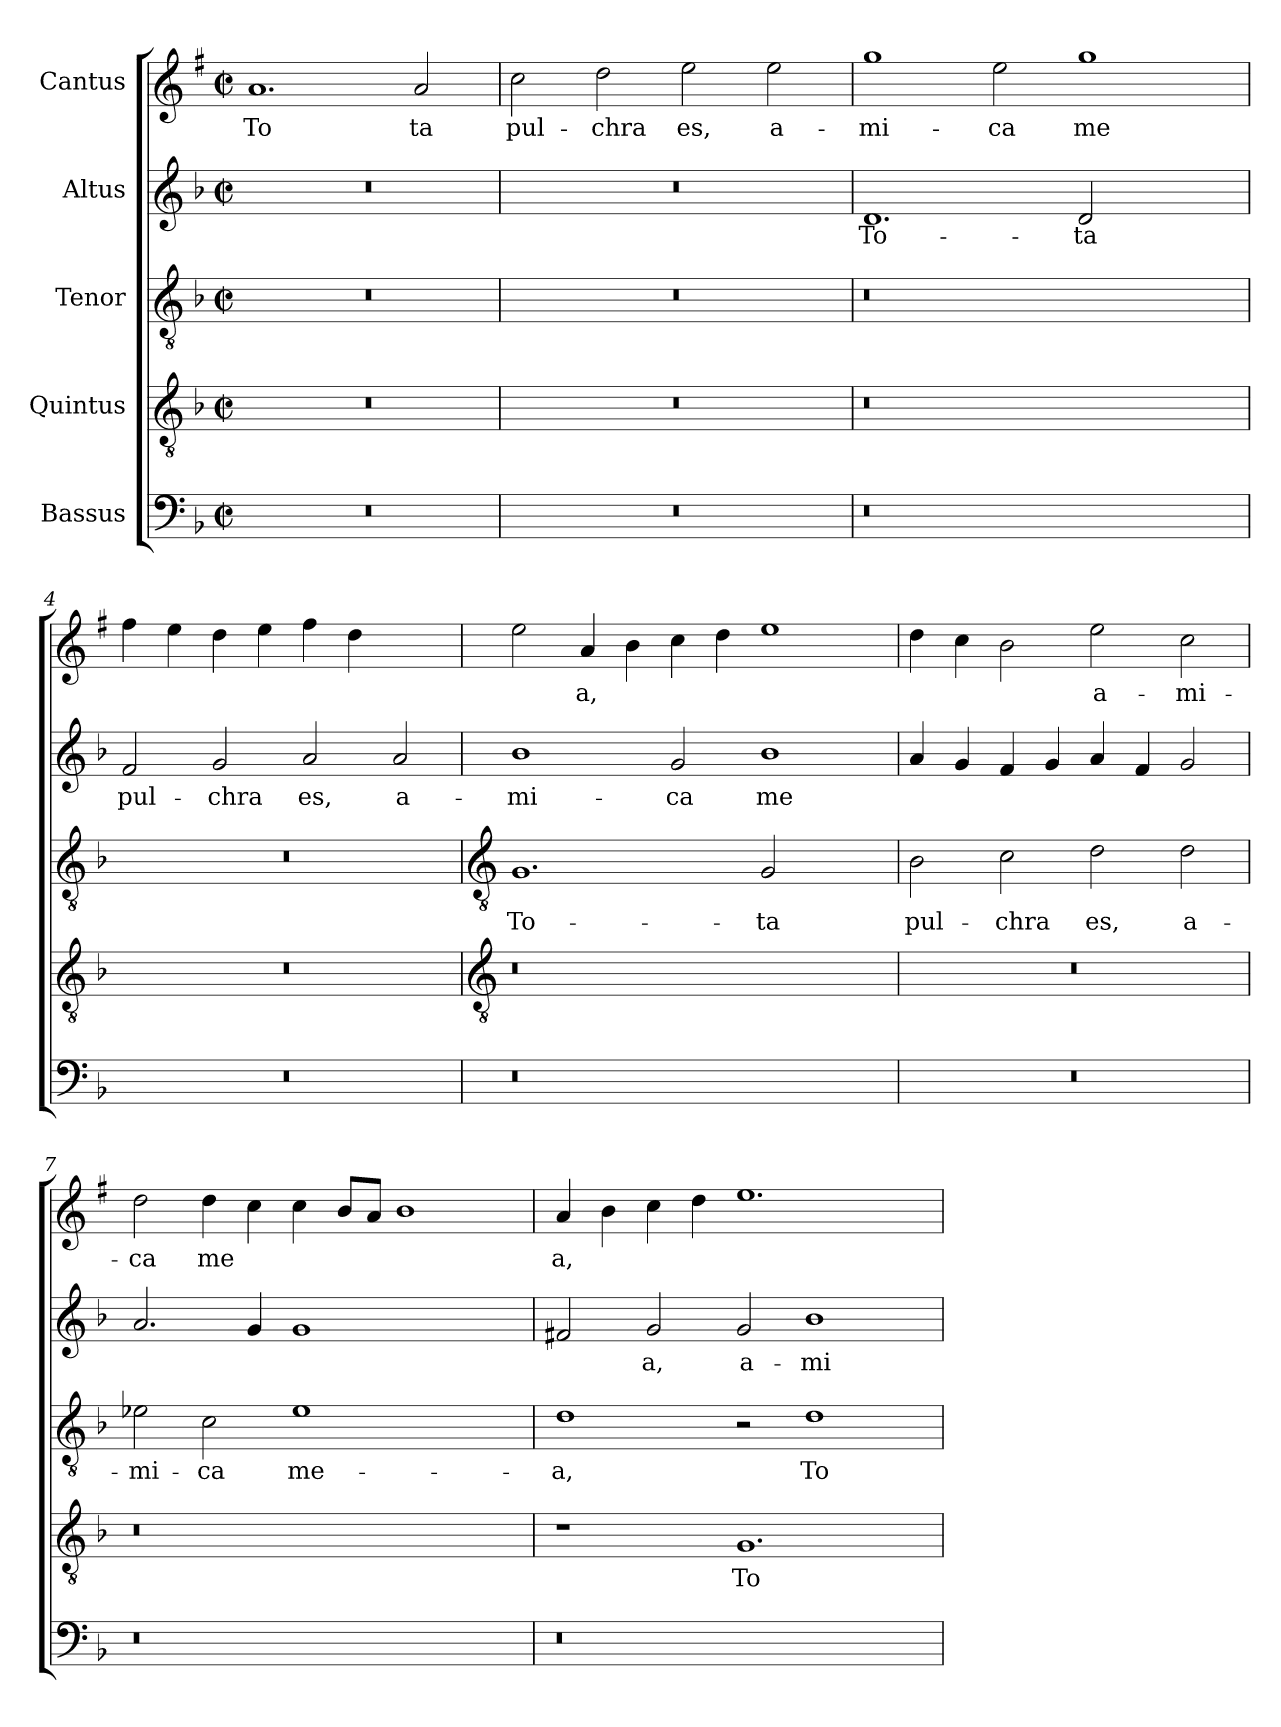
**kern	**kern	**text	**kern	**text	**kern	**text	**kern	**text
*part5	*part4	*part4	*part3	*part3	*part2	*part2	*part1	*part1
*staff5	*staff4	*staff4	*staff3	*staff3	*staff2	*staff2	*staff1	*staff1
*I"Bassus	*I"Quintus	*	*I"Tenor	*	*I"Altus	*	*I"Cantus	*
*clefF4	*clefGv2	*	*clefGv2	*	*clefG2	*	*clefG2	*
*	*	*	*	*	*	*	*ITrd1c2	*
*k[b-]	*k[b-]	*	*k[b-]	*	*k[b-]	*	*k[b-]	*
*F:	*F:	*	*F:	*	*F:	*	*F:	*
*M4/2	*M4/2	*	*M4/2	*	*M4/2	*	*M4/2	*
*met(c|)	*met(c|)	*	*met(c|)	*	*met(c|)	*	*met(c|)	*
=1	=1	=1	=1	=1	=1	=1	=1	=1
!	!	!	!	!	!	!	!	!LO:LY:b
0r	0r	.	0r	.	0r	.	1.g	To
!	!	!	!	!	!	!	!	!LO:LY:b
.	.	.	.	.	.	.	2g	ta
=2	=2	=2	=2	=2	=2	=2	=2	=2
!	!	!	!	!	!	!	!	!LO:LY:b
0r	0r	.	0r	.	0r	.	2b-	pul-
!	!	!	!	!	!	!	!	!LO:LY:b
.	.	.	.	.	.	.	2cc	-chra
!	!	!	!	!	!	!	!	!LO:LY:b
.	.	.	.	.	.	.	2dd	es,
!	!	!	!	!	!	!	!	!LO:LY:b
.	.	.	.	.	.	.	2dd	a-
=3	=3	=3	=3	=3	=3	=3	=3	=3
!	!	!	!	!	!	!LO:LY:b	!	!LO:LY:b
0r	0r	.	0r	.	1.d	To-	1ff	-mi-
!	!	!	!	!	!	!	!	!LO:LY:b
.	.	.	.	.	.	.	2dd	-ca
!	!	!	!	!	!	!LO:LY:b	!	!LO:LY:b
.	.	.	.	.	2d	-ta	1ff	me
2ryy	2ryy	.	2ryy	.	2ryy	.	.	.
=4	=4	=4	=4	=4	=4	=4	=4	=4
!	!	!	!	!	!	!LO:LY:b	!	!
0r	0r	.	0r	.	2f	pul-	4ee	.
.	.	.	.	.	.	.	4dd	.
!	!	!	!	!	!	!LO:LY:b	!	!
.	.	.	.	.	2g	-chra	4cc	.
.	.	.	.	.	.	.	4dd	.
!	!	!	!	!	!	!LO:LY:b	!	!
.	.	.	.	.	2a	es,	4ee	.
.	.	.	.	.	.	.	4cc	.
!	!	!	!	!	!	!LO:LY:b	!	!
.	.	.	.	.	2a	a-	2ryy	.
!!LO:LB:g=z
=5	=5	=5	=5	=5	=5	=5	=5	=5
*	*clefGv2	*	*clefGv2	*	*	*	*	*
!	!	!	!	!LO:LY:b	!	!LO:LY:b	!	!
0r	0r	.	1.G	To-	1b-	-mi-	2dd	.
!	!	!	!	!	!	!	!	!LO:LY:b
.	.	.	.	.	.	.	4g	a,
.	.	.	.	.	.	.	4a	.
!	!	!	!	!	!	!LO:LY:b	!	!
.	.	.	.	.	2g	-ca	4b-	.
.	.	.	.	.	.	.	4cc	.
!	!	!	!	!LO:LY:b	!	!LO:LY:b	!	!
.	.	.	2G	-ta	1b-	me	1dd	.
2ryy	2ryy	.	2ryy	.	.	.	.	.
=6	=6	=6	=6	=6	=6	=6	=6	=6
!	!	!	!	!LO:LY:b	!	!	!	!
0r	0r	.	2B-	pul-	4a	.	4cc	.
.	.	.	.	.	4g	.	4b-	.
!	!	!	!	!LO:LY:b	!	!	!	!
.	.	.	2c	-chra	4f	.	2a	.
.	.	.	.	.	4g	.	.	.
!	!	!	!	!LO:LY:b	!	!	!	!LO:LY:b
.	.	.	2d	es,	4a	.	2dd	a-
.	.	.	.	.	4f	.	.	.
!	!	!	!	!LO:LY:b	!	!	!	!LO:LY:b
.	.	.	2d	a-	2g	.	2b-	-mi-
=7	=7	=7	=7	=7	=7	=7	=7	=7
!	!	!	!	!LO:LY:b	!	!	!	!LO:LY:b
0r	0r	.	2e-X	-mi-	2.a	.	2cc	-ca
!	!	!	!	!LO:LY:b	!	!	!	!LO:LY:b
.	.	.	2c	-ca	.	.	4cc	me
.	.	.	.	.	4g	.	4b-	.
!	!	!	!	!LO:LY:b	!	!	!	!
.	.	.	1e-	me-	1g	.	4b-	.
.	.	.	.	.	.	.	8aL	.
.	.	.	.	.	.	.	8gJ	.
.	.	.	.	.	.	.	1a	.
2ryy	2ryy	.	2ryy	.	2ryy	.	.	.
=8	=8	=8	=8	=8	=8	=8	=8	=8
!	!	!	!	!LO:LY:b	!	!	!	!LO:LY:b
0r	1r	.	1d	-a,	2f#	.	4g	a,
.	.	.	.	.	.	.	4a	.
!	!	!	!	!	!	!LO:LY:b	!	!
.	.	.	.	.	2g	a,	4b-	.
.	.	.	.	.	.	.	4cc	.
!	!	!LO:LY:b	!	!	!	!LO:LY:b	!	!
.	1.G	To-	2r	.	2g	a-	1.dd	.
!	!	!	!	!LO:LY:b	!	!LO:LY:b	!	!
.	.	.	1d	To-	1b-	-mi-	.	.
2ryy	.	.	.	.	.	.	.	.
=	=	=	=	=	=	=	=	=
*-	*-	*-	*-	*-	*-	*-	*-	*-
